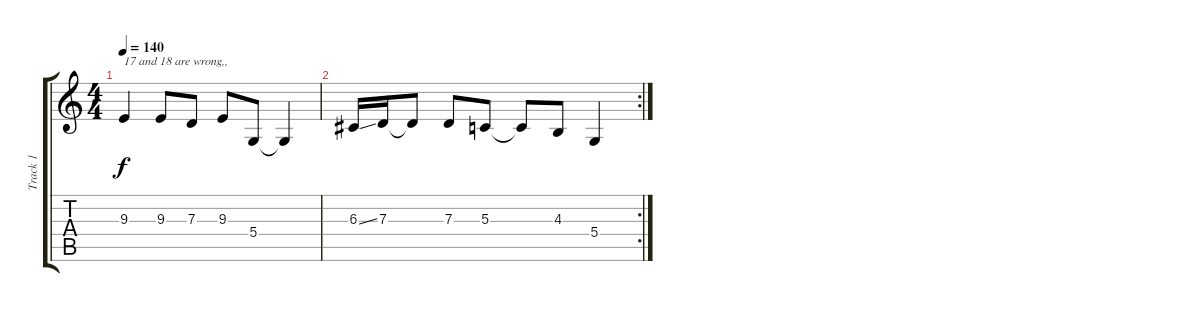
\track ("Track 1" "Track 1") {instrument fiddle}
\staff {score tabs}
\tuning (E4 B3 G3 D3 A2 E2) {hide}
\ts (4 4)
\tempo 140
\clef g2
\ks c
9.3.4{txt "17 and 18 are wrong,," dy f} 9.3.8 7.3.8 9.3.8 5.4.8 5.4{t}.4 |
\rc 2
6.3{ss}.16 7.3.16 7.3{t}.8 7.3.8 5.3.8 5.3{t}.8 4.3.8 5.4.4
